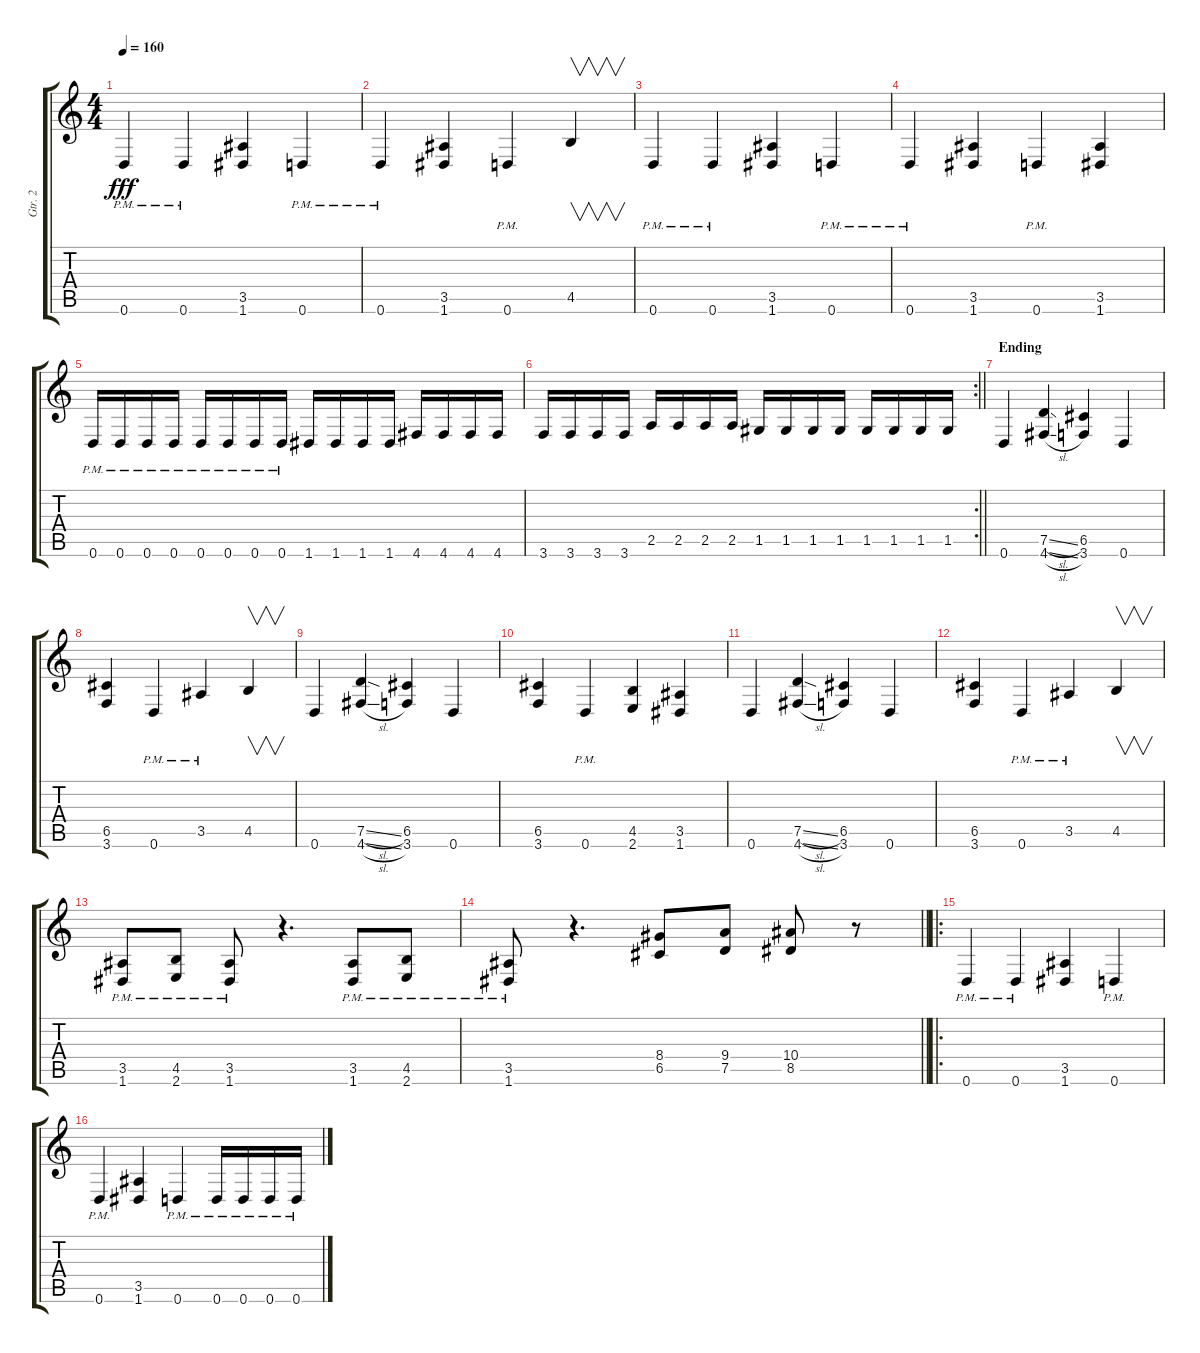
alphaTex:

\track ("Gtr. 2" "Gtr. 2") {instrument distortionguitar}
\staff {score tabs}
\tuning (D4 A3 F3 C3 G2 D2) {hide}
\ts (4 4)
\tempo 160
\clef g2
\ks c
0.6{pm}.4{dy fff} 0.6{pm}.4 (3.5 1.6).4 0.6{pm}.4 |
0.6{pm}.4 (3.5 1.6).4 0.6{pm}.4 4.5.4{v instrument guitarharmonics} |
0.6{pm}.4{instrument distortionguitar} 0.6{pm}.4 (3.5 1.6).4 0.6{pm}.4 |
0.6{pm}.4 (3.5 1.6).4 0.6{pm}.4 (3.5 1.6).4 |
0.6{pm}.16 0.6{pm}.16 0.6{pm}.16 0.6{pm}.16 0.6{pm}.16 0.6{pm}.16 0.6{pm}.16 0.6{pm}.16 1.6.16 1.6.16 1.6.16 1.6.16 4.6.16 4.6.16 4.6.16 4.6.16 |
\rc 2
\barLineRight lightlight
3.6.16 3.6.16 3.6.16 3.6.16 2.5.16 2.5.16 2.5.16 2.5.16 1.5.16 1.5.16 1.5.16 1.5.16 1.5.16 1.5.16 1.5.16 1.5.16 |
\section ("" "Ending")
0.6.4 (7.5{sl} 4.6{sl}).4 (6.5 3.6).4 0.6.4 |
(6.5 3.6).4 0.6{pm}.4 3.5{pm}.4 4.5.4{v instrument guitarharmonics} |
0.6.4{instrument distortionguitar} (7.5{sl} 4.6{sl}).4 (6.5 3.6).4 0.6.4 |
(6.5 3.6).4 0.6{pm}.4 (4.5 2.6).4 (3.5 1.6).4 |
0.6.4{instrument distortionguitar} (7.5{sl} 4.6{sl}).4 (6.5 3.6).4 0.6.4 |
(6.5 3.6).4 0.6{pm}.4 3.5{pm}.4 4.5.4{v instrument guitarharmonics} |
(3.5{pm} 1.6{pm}).8{instrument distortionguitar} (4.5{pm} 2.6{pm}).8 (3.5{pm} 1.6{pm}).8 r.4{d} (3.5{pm} 1.6{pm}).8 (4.5{pm} 2.6{pm}).8 |
\barLineRight lightlight
(3.5{pm} 1.6{pm}).8 r.4{d} (8.4 6.5).8 (9.4 7.5).8 (10.4 8.5).8 r.8 |
\ro
0.6{pm}.4 0.6{pm}.4 (3.5 1.6).4 0.6{pm}.4 |
0.6{pm}.4 (3.5 1.6).4 0.6{pm}.4 0.6{pm}.16 0.6{pm}.16 0.6{pm}.16 0.6{pm}.16
